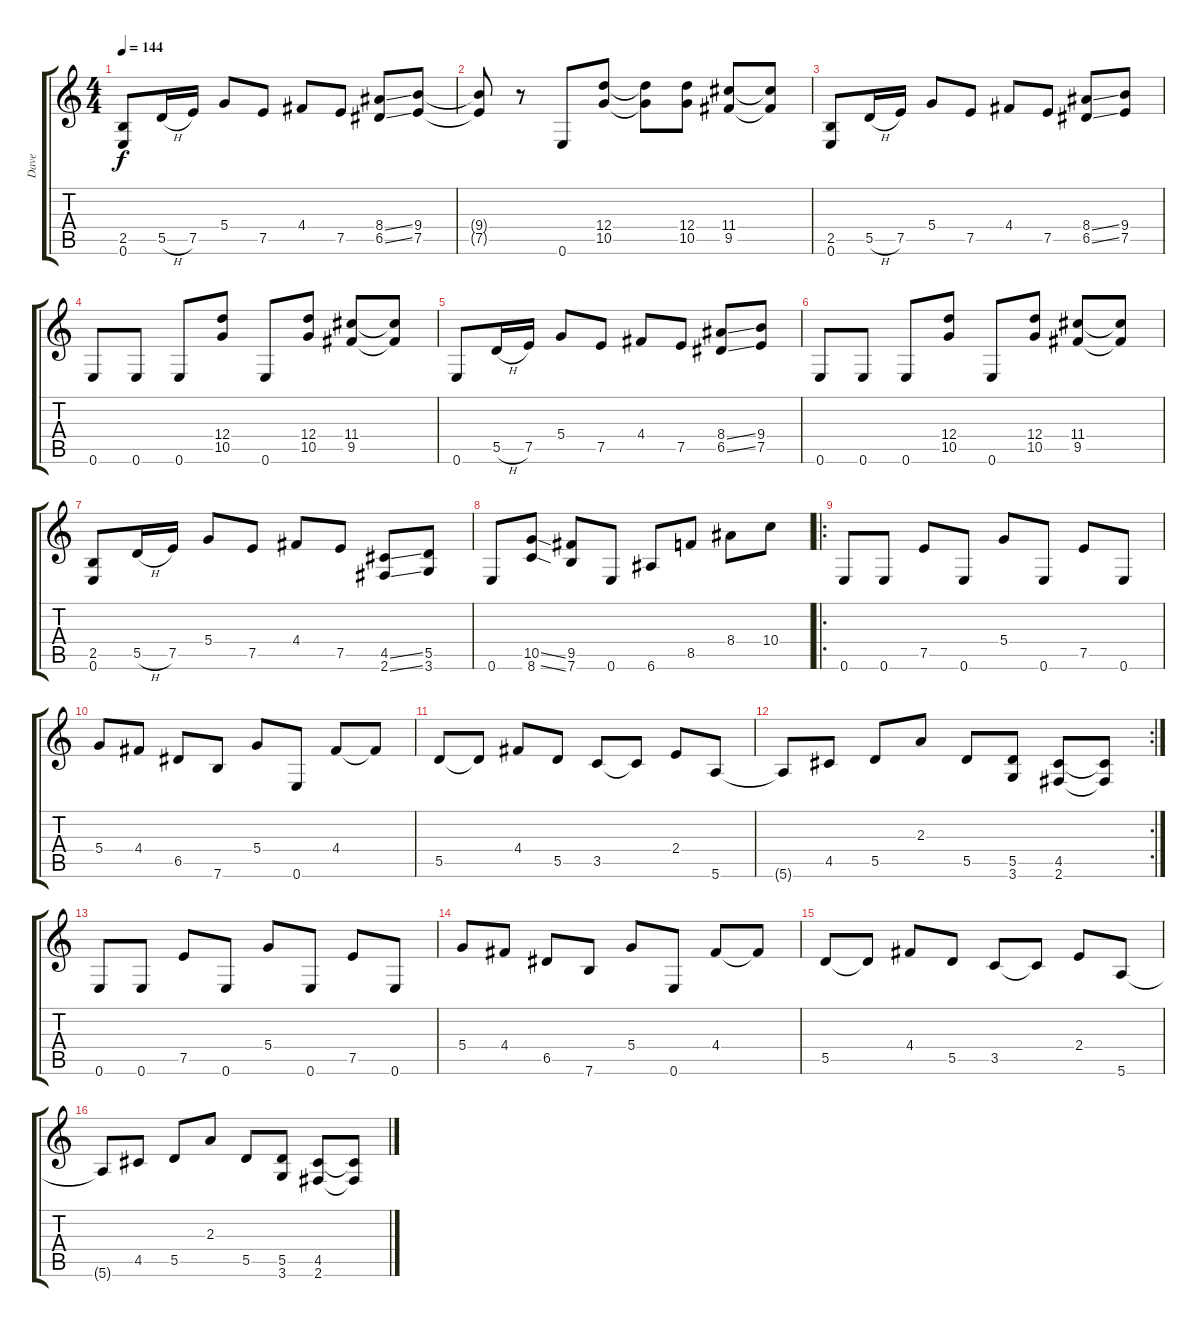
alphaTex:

\track ("Dave" "Dave") {instrument distortionguitar}
\staff {score tabs}
\tuning (E4 B3 G3 D3 A2 E2) {hide}
\ts (4 4)
\tempo 144
\clef g2
\ks c
(2.5 0.6).8{dy f} 5.5{h}.16 7.5.16 5.4.8 7.5.8 4.4.8 7.5.8 (8.4{ss} 6.5{ss}).8 (9.4 7.5).8 |
(9.4{t} 7.5{t}).8 r.8 0.6.8 (12.4 10.5).8 (12.4{t} 10.5{t}).8 (12.4 10.5).8 (11.4 9.5).8 (11.4{t} 9.5{t}).8 |
(2.5 0.6).8 5.5{h}.16 7.5.16 5.4.8 7.5.8 4.4.8 7.5.8 (8.4{ss} 6.5{ss}).8 (9.4 7.5).8 |
0.6.8 0.6.8 0.6.8 (12.4 10.5).8 0.6.8 (12.4 10.5).8 (11.4 9.5).8 (11.4{t} 9.5{t}).8 |
0.6.8 5.5{h}.16 7.5.16 5.4.8 7.5.8 4.4.8 7.5.8 (8.4{ss} 6.5{ss}).8 (9.4 7.5).8 |
0.6.8 0.6.8 0.6.8 (12.4 10.5).8 0.6.8 (12.4 10.5).8 (11.4 9.5).8 (11.4{t} 9.5{t}).8 |
(2.5 0.6).8 5.5{h}.16 7.5.16 5.4.8 7.5.8 4.4.8 7.5.8 (4.5{ss} 2.6{ss}).8 (5.5 3.6).8 |
0.6.8 (10.5{ss} 8.6{ss}).8 (9.5 7.6).8 0.6.8 6.6.8 8.5.8 8.4.8 10.4.8 |
\ro
0.6.8 0.6.8 7.5.8 0.6.8 5.4.8 0.6.8 7.5.8 0.6.8 |
5.4.8 4.4.8 6.5.8 7.6.8 5.4.8 0.6.8 4.4.8 4.4{t}.8 |
5.5.8 5.5{t}.8 4.4.8 5.5.8 3.5.8 3.5{t}.8 2.4.8 5.6.8 |
\rc 2
5.6{t}.8 4.5.8 5.5.8 2.3.8 5.5.8 (5.5 3.6).8 (4.5 2.6).8 (4.5{t} 2.6{t}).8 |
0.6.8 0.6.8 7.5.8 0.6.8 5.4.8 0.6.8 7.5.8 0.6.8 |
5.4.8 4.4.8 6.5.8 7.6.8 5.4.8 0.6.8 4.4.8 4.4{t}.8 |
5.5.8 5.5{t}.8 4.4.8 5.5.8 3.5.8 3.5{t}.8 2.4.8 5.6.8 |
5.6{t}.8 4.5.8 5.5.8 2.3.8 5.5.8 (5.5 3.6).8 (4.5 2.6).8 (4.5{t} 2.6{t}).8
